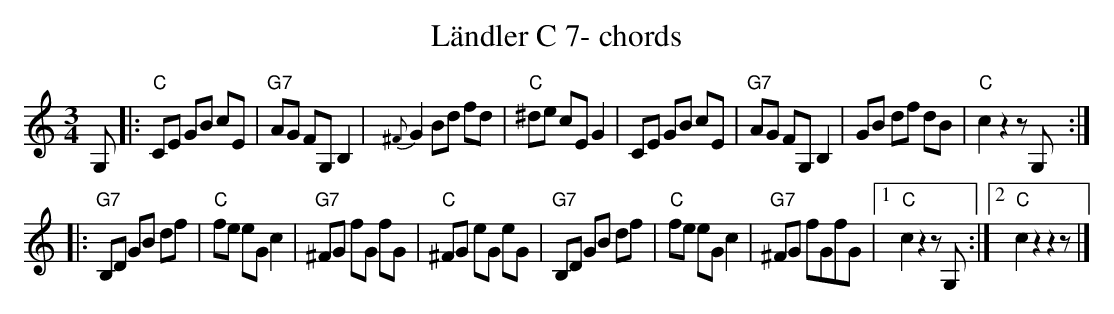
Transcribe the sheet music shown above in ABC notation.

X:1
T:Ländler C 7- chords
M:3/4
L:1/8
K:Cmaj%%MIDI gchordon
G, |: "C"CE GB cE | "G7"AG FG, B,2 | {^F}G2 Bd fd | "C"^de cE G2 | CE GB cE | "G7"AG FG, B,2 | GB df dB | "C"c2 z2 zG, ::
"G7"B,D GB df | "C"fe eG c2 | "G7"^FG fG fG | "C"^FG eG eG | "G7"B,D GB df | "C"fe eG c2 | "G7"^FG fGfG |1 "C"c2z2 zG, :|2 "C"c2z2z2z |]
